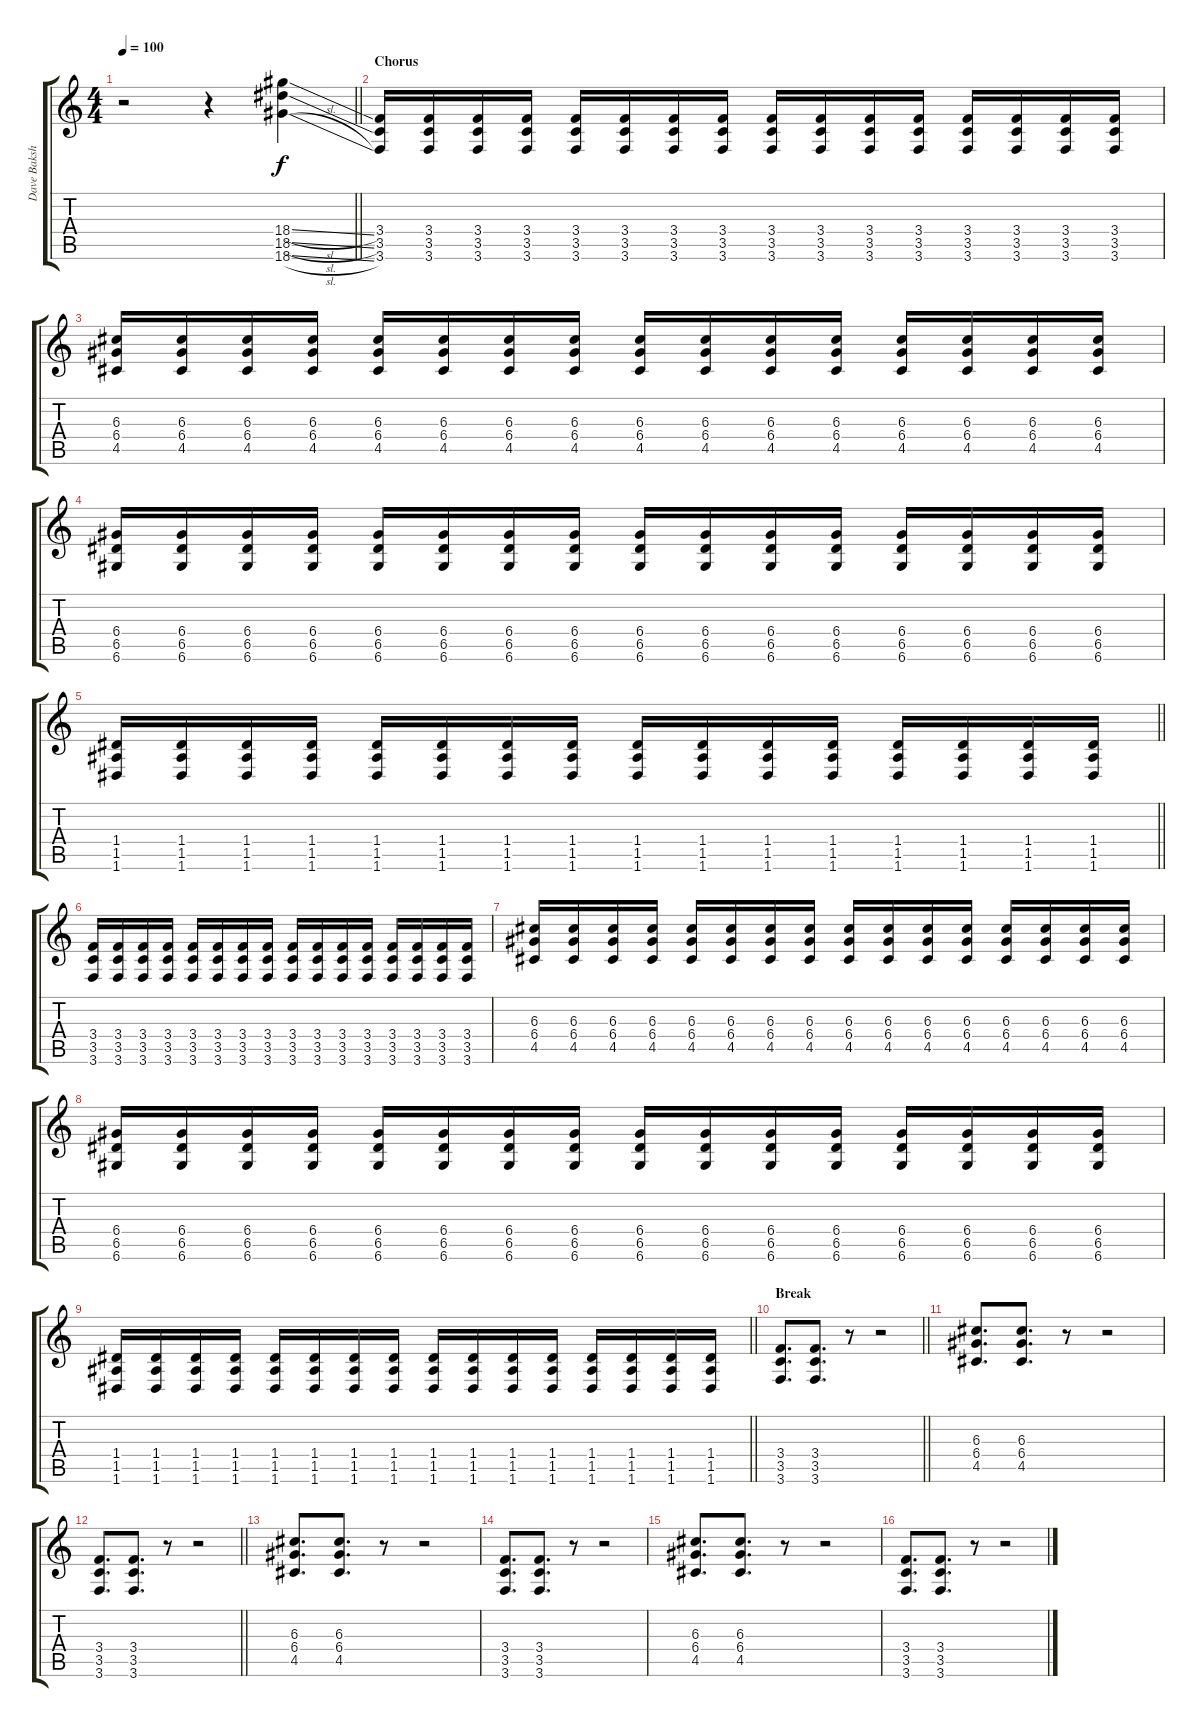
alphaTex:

\track ("Dave Baksh Rhythm" "Dave Baksh") {instrument distortionguitar}
\staff {score tabs}
\tuning (E4 B3 G3 D3 A2 D2) {hide}
\ts (4 4)
\tempo 100
\clef g2
\barLineRight lightlight
\ks c
r.2{dy f} r.4 (18.4{sl} 18.5{sl} 18.6{sl}).4 |
\section ("" "Chorus")
(3.4 3.5 3.6).16 (3.4 3.5 3.6).16 (3.4 3.5 3.6).16 (3.4 3.5 3.6).16 (3.4 3.5 3.6).16 (3.4 3.5 3.6).16 (3.4 3.5 3.6).16 (3.4 3.5 3.6).16 (3.4 3.5 3.6).16 (3.4 3.5 3.6).16 (3.4 3.5 3.6).16 (3.4 3.5 3.6).16 (3.4 3.5 3.6).16 (3.4 3.5 3.6).16 (3.4 3.5 3.6).16 (3.4 3.5 3.6).16 |
(6.3 6.4 4.5).16 (6.3 6.4 4.5).16 (6.3 6.4 4.5).16 (6.3 6.4 4.5).16 (6.3 6.4 4.5).16 (6.3 6.4 4.5).16 (6.3 6.4 4.5).16 (6.3 6.4 4.5).16 (6.3 6.4 4.5).16 (6.3 6.4 4.5).16 (6.3 6.4 4.5).16 (6.3 6.4 4.5).16 (6.3 6.4 4.5).16 (6.3 6.4 4.5).16 (6.3 6.4 4.5).16 (6.3 6.4 4.5).16 |
(6.4 6.5 6.6).16 (6.4 6.5 6.6).16 (6.4 6.5 6.6).16 (6.4 6.5 6.6).16 (6.4 6.5 6.6).16 (6.4 6.5 6.6).16 (6.4 6.5 6.6).16 (6.4 6.5 6.6).16 (6.4 6.5 6.6).16 (6.4 6.5 6.6).16 (6.4 6.5 6.6).16 (6.4 6.5 6.6).16 (6.4 6.5 6.6).16 (6.4 6.5 6.6).16 (6.4 6.5 6.6).16 (6.4 6.5 6.6).16 |
\barLineRight lightlight
(1.4 1.5 1.6).16 (1.4 1.5 1.6).16 (1.4 1.5 1.6).16 (1.4 1.5 1.6).16 (1.4 1.5 1.6).16 (1.4 1.5 1.6).16 (1.4 1.5 1.6).16 (1.4 1.5 1.6).16 (1.4 1.5 1.6).16 (1.4 1.5 1.6).16 (1.4 1.5 1.6).16 (1.4 1.5 1.6).16 (1.4 1.5 1.6).16 (1.4 1.5 1.6).16 (1.4 1.5 1.6).16 (1.4 1.5 1.6).16 |
(3.4 3.5 3.6).16 (3.4 3.5 3.6).16 (3.4 3.5 3.6).16 (3.4 3.5 3.6).16 (3.4 3.5 3.6).16 (3.4 3.5 3.6).16 (3.4 3.5 3.6).16 (3.4 3.5 3.6).16 (3.4 3.5 3.6).16 (3.4 3.5 3.6).16 (3.4 3.5 3.6).16 (3.4 3.5 3.6).16 (3.4 3.5 3.6).16 (3.4 3.5 3.6).16 (3.4 3.5 3.6).16 (3.4 3.5 3.6).16 |
(6.3 6.4 4.5).16 (6.3 6.4 4.5).16 (6.3 6.4 4.5).16 (6.3 6.4 4.5).16 (6.3 6.4 4.5).16 (6.3 6.4 4.5).16 (6.3 6.4 4.5).16 (6.3 6.4 4.5).16 (6.3 6.4 4.5).16 (6.3 6.4 4.5).16 (6.3 6.4 4.5).16 (6.3 6.4 4.5).16 (6.3 6.4 4.5).16 (6.3 6.4 4.5).16 (6.3 6.4 4.5).16 (6.3 6.4 4.5).16 |
(6.4 6.5 6.6).16 (6.4 6.5 6.6).16 (6.4 6.5 6.6).16 (6.4 6.5 6.6).16 (6.4 6.5 6.6).16 (6.4 6.5 6.6).16 (6.4 6.5 6.6).16 (6.4 6.5 6.6).16 (6.4 6.5 6.6).16 (6.4 6.5 6.6).16 (6.4 6.5 6.6).16 (6.4 6.5 6.6).16 (6.4 6.5 6.6).16 (6.4 6.5 6.6).16 (6.4 6.5 6.6).16 (6.4 6.5 6.6).16 |
\barLineRight lightlight
(1.4 1.5 1.6).16 (1.4 1.5 1.6).16 (1.4 1.5 1.6).16 (1.4 1.5 1.6).16 (1.4 1.5 1.6).16 (1.4 1.5 1.6).16 (1.4 1.5 1.6).16 (1.4 1.5 1.6).16 (1.4 1.5 1.6).16 (1.4 1.5 1.6).16 (1.4 1.5 1.6).16 (1.4 1.5 1.6).16 (1.4 1.5 1.6).16 (1.4 1.5 1.6).16 (1.4 1.5 1.6).16 (1.4 1.5 1.6).16 |
\section ("" "Break")
\barLineRight lightlight
(3.4 3.5 3.6).8{d} (3.4 3.5 3.6).8{d} r.8 r.2 |
(6.3 6.4 4.5).8{d} (6.3 6.4 4.5).8{d} r.8 r.2 |
\barLineRight lightlight
(3.4 3.5 3.6).8{d} (3.4 3.5 3.6).8{d} r.8 r.2 |
(6.3 6.4 4.5).8{d} (6.3 6.4 4.5).8{d} r.8 r.2 |
(3.4 3.5 3.6).8{d} (3.4 3.5 3.6).8{d} r.8 r.2 |
(6.3 6.4 4.5).8{d} (6.3 6.4 4.5).8{d} r.8 r.2 |
(3.4 3.5 3.6).8{d} (3.4 3.5 3.6).8{d} r.8 r.2
